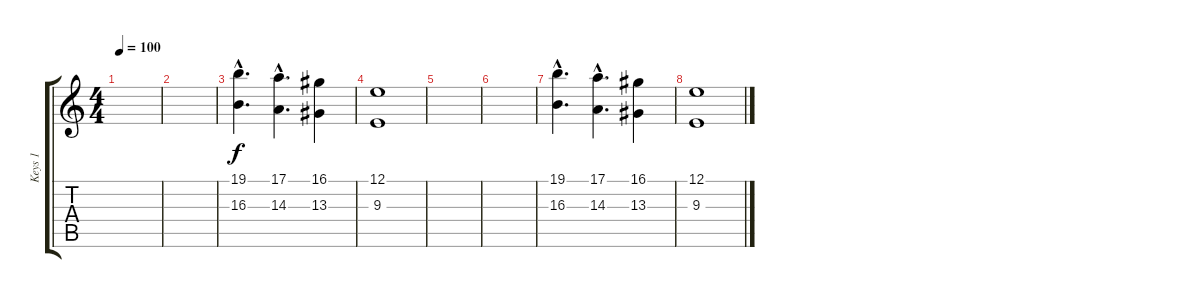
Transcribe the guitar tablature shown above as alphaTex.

\track ("Keys 1" "Keys 1") {instrument stringensemble1}
\staff {score tabs}
\tuning (E4 B3 G3 D3 A2 E2) {hide}
\ts (4 4)
\tempo 100
\clef g2
\ks c
|
|
(19.1{hac} 16.3{hac}).4{d} (17.1{hac} 14.3{hac}).4{d} (16.1 13.3).4 |
(12.1 9.3).1 |
|
|
(19.1{hac} 16.3{hac}).4{d} (17.1{hac} 14.3{hac}).4{d} (16.1 13.3).4 |
(12.1 9.3).1
